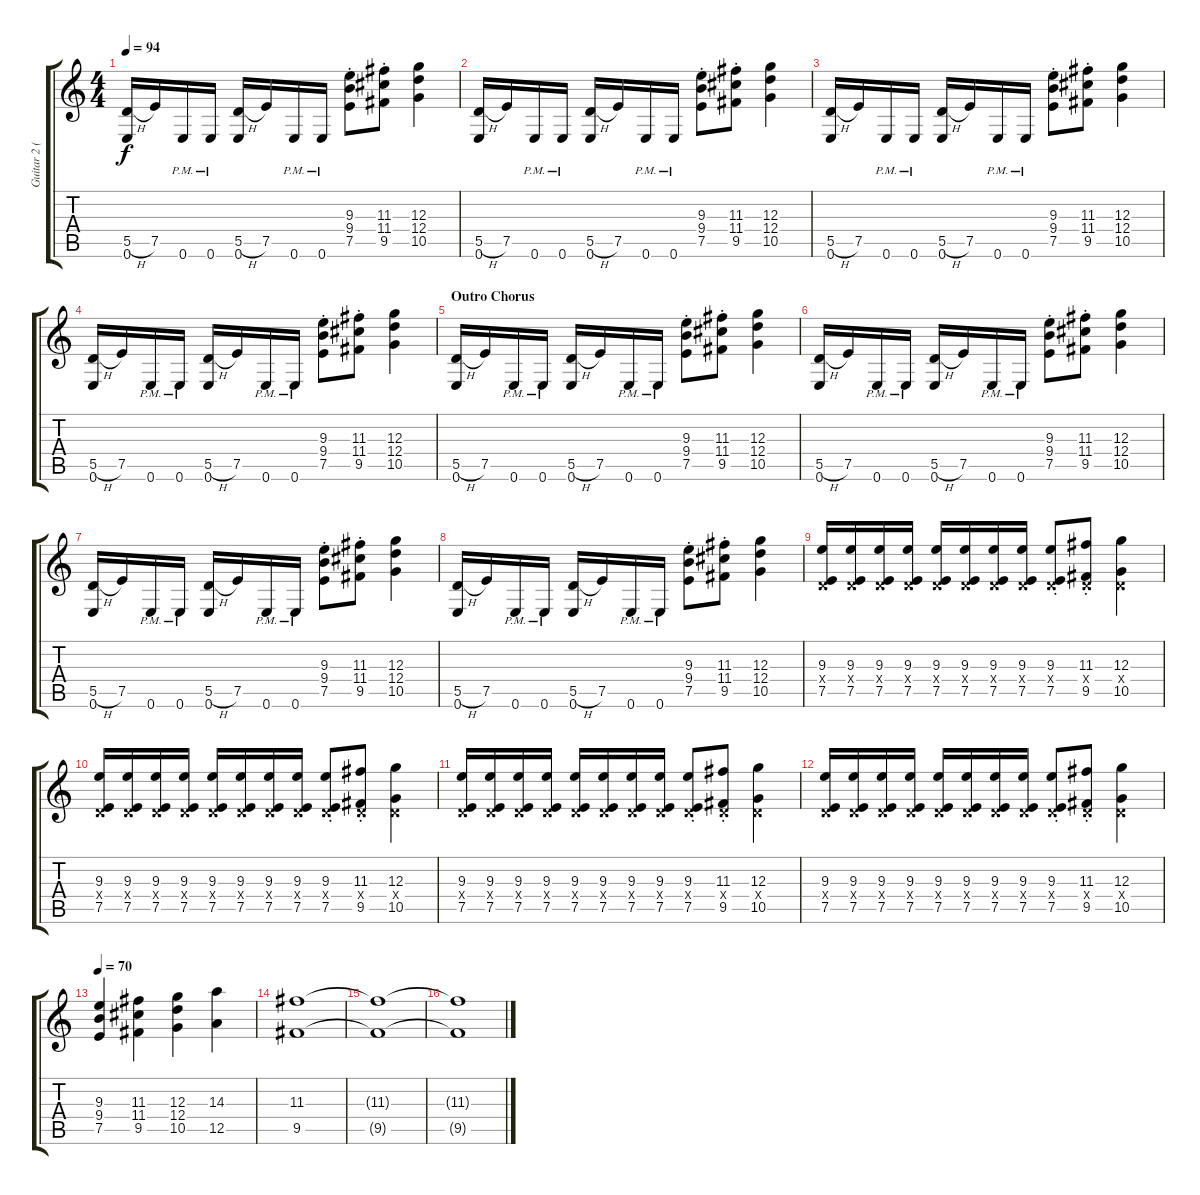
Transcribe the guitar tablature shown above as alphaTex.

\track ("Guitar 2 (Pat)" "Guitar 2 (") {instrument overdrivenguitar}
\staff {score tabs}
\tuning (E4 B3 G3 D3 A2 E2) {hide}
\ts (4 4)
\tempo 94
\clef g2
\ks c
(5.5{h} 0.6).16{dy f} 7.5.16 0.6{pm}.16 0.6{pm}.16 (5.5{h} 0.6).16 7.5.16 0.6{pm}.16 0.6{pm}.16 (9.3{st} 9.4{st} 7.5{st}).8 (11.3{st} 11.4{st} 9.5{st}).8 (12.3 12.4 10.5).4 |
(5.5{h} 0.6).16 7.5.16 0.6{pm}.16 0.6{pm}.16 (5.5{h} 0.6).16 7.5.16 0.6{pm}.16 0.6{pm}.16 (9.3{st} 9.4{st} 7.5{st}).8 (11.3{st} 11.4{st} 9.5{st}).8 (12.3 12.4 10.5).4 |
(5.5{h} 0.6).16 7.5.16 0.6{pm}.16 0.6{pm}.16 (5.5{h} 0.6).16 7.5.16 0.6{pm}.16 0.6{pm}.16 (9.3{st} 9.4{st} 7.5{st}).8 (11.3{st} 11.4{st} 9.5{st}).8 (12.3 12.4 10.5).4 |
(5.5{h} 0.6).16 7.5.16 0.6{pm}.16 0.6{pm}.16 (5.5{h} 0.6).16 7.5.16 0.6{pm}.16 0.6{pm}.16 (9.3{st} 9.4{st} 7.5{st}).8 (11.3{st} 11.4{st} 9.5{st}).8 (12.3 12.4 10.5).4 |
\section ("" "Outro Chorus")
(5.5{h} 0.6).16 7.5.16 0.6{pm}.16 0.6{pm}.16 (5.5{h} 0.6).16 7.5.16 0.6{pm}.16 0.6{pm}.16 (9.3{st} 9.4{st} 7.5{st}).8 (11.3{st} 11.4{st} 9.5{st}).8 (12.3 12.4 10.5).4 |
(5.5{h} 0.6).16 7.5.16 0.6{pm}.16 0.6{pm}.16 (5.5{h} 0.6).16 7.5.16 0.6{pm}.16 0.6{pm}.16 (9.3{st} 9.4{st} 7.5{st}).8 (11.3{st} 11.4{st} 9.5{st}).8 (12.3 12.4 10.5).4 |
(5.5{h} 0.6).16 7.5.16 0.6{pm}.16 0.6{pm}.16 (5.5{h} 0.6).16 7.5.16 0.6{pm}.16 0.6{pm}.16 (9.3{st} 9.4{st} 7.5{st}).8 (11.3{st} 11.4{st} 9.5{st}).8 (12.3 12.4 10.5).4 |
(5.5{h} 0.6).16 7.5.16 0.6{pm}.16 0.6{pm}.16 (5.5{h} 0.6).16 7.5.16 0.6{pm}.16 0.6{pm}.16 (9.3{st} 9.4{st} 7.5{st}).8 (11.3{st} 11.4{st} 9.5{st}).8 (12.3 12.4 10.5).4 |
(9.3 0.4{x} 7.5).16 (9.3 0.4{x} 7.5).16 (9.3 0.4{x} 7.5).16 (9.3 0.4{x} 7.5).16 (9.3 0.4{x} 7.5).16 (9.3 0.4{x} 7.5).16 (9.3 0.4{x} 7.5).16 (9.3 0.4{x} 7.5).16 (9.3{st} 0.4{x} 7.5{st}).8 (11.3{st} 0.4{x} 9.5{st}).8 (12.3 0.4{x} 10.5).4 |
(9.3 0.4{x} 7.5).16 (9.3 0.4{x} 7.5).16 (9.3 0.4{x} 7.5).16 (9.3 0.4{x} 7.5).16 (9.3 0.4{x} 7.5).16 (9.3 0.4{x} 7.5).16 (9.3 0.4{x} 7.5).16 (9.3 0.4{x} 7.5).16 (9.3{st} 0.4{x} 7.5{st}).8 (11.3{st} 0.4{x} 9.5{st}).8 (12.3 0.4{x} 10.5).4 |
(9.3 0.4{x} 7.5).16 (9.3 0.4{x} 7.5).16 (9.3 0.4{x} 7.5).16 (9.3 0.4{x} 7.5).16 (9.3 0.4{x} 7.5).16 (9.3 0.4{x} 7.5).16 (9.3 0.4{x} 7.5).16 (9.3 0.4{x} 7.5).16 (9.3{st} 0.4{x} 7.5{st}).8 (11.3{st} 0.4{x} 9.5{st}).8 (12.3 0.4{x} 10.5).4 |
(9.3 0.4{x} 7.5).16 (9.3 0.4{x} 7.5).16 (9.3 0.4{x} 7.5).16 (9.3 0.4{x} 7.5).16 (9.3 0.4{x} 7.5).16 (9.3 0.4{x} 7.5).16 (9.3 0.4{x} 7.5).16 (9.3 0.4{x} 7.5).16 (9.3{st} 0.4{x} 7.5{st}).8 (11.3{st} 0.4{x} 9.5{st}).8 (12.3 0.4{x} 10.5).4 |
\tempo 70
(9.3 9.4 7.5).4 (11.3 11.4 9.5).4 (12.3 12.4 10.5).4 (14.3 12.5).4 |
(11.3 9.5).1 |
(11.3{t} 9.5{t}).1 |
(11.3{t} 9.5{t}).1
